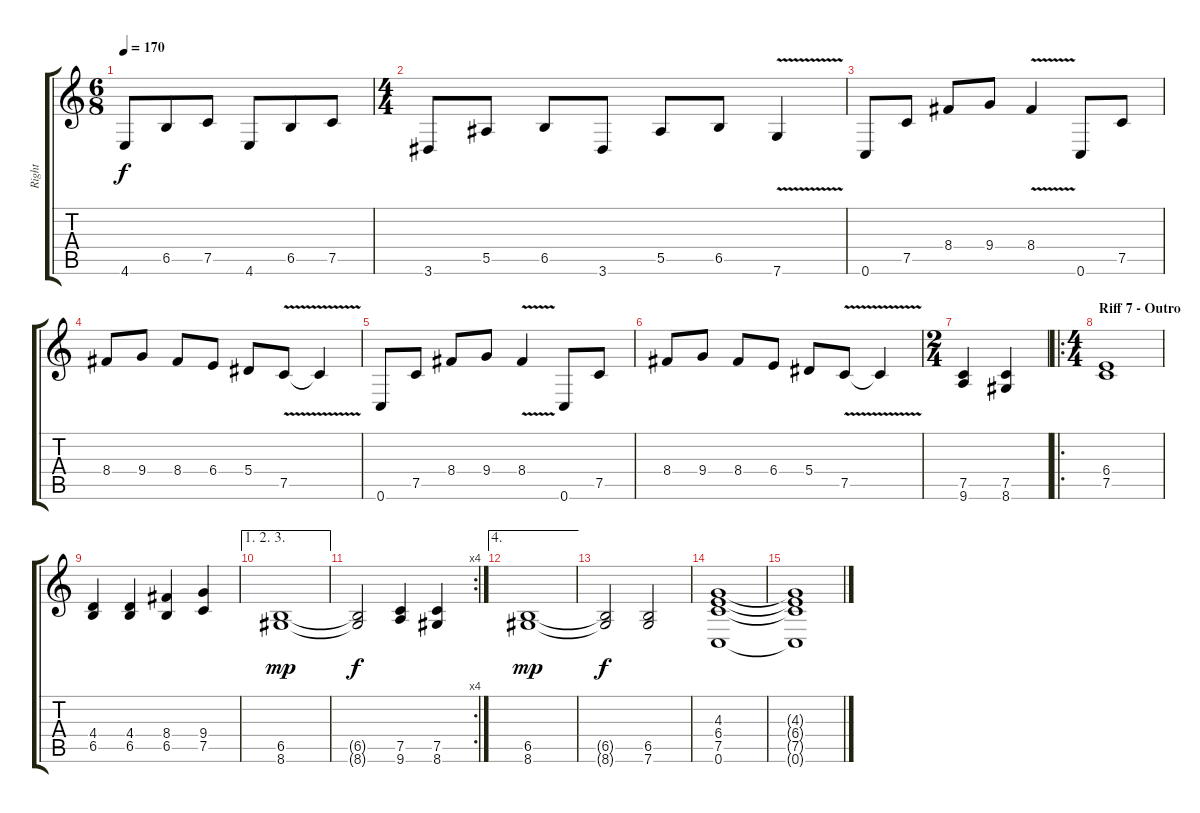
\track ("Right" "Right") {instrument distortionguitar}
\staff {score tabs}
\tuning (C4 G3 Eb3 Bb2 F2 C2) {hide}
\ts (6 8)
\tempo 170
\clef g2
\ks c
4.6.8{dy f} 6.5.8 7.5.8 4.6.8 6.5.8 7.5.8 |
\ts (4 4)
3.6.8 5.5.8 6.5.8 3.6.8 5.5.8 6.5.8 7.6{v}.4 |
0.6.8 7.5.8 8.4.8 9.4.8 8.4{v}.4 0.6.8 7.5.8 |
8.4.8 9.4.8 8.4.8 6.4.8 5.4.8 7.5{v}.8 7.5{t}.4 |
0.6.8 7.5.8 8.4.8 9.4.8 8.4{v}.4 0.6.8 7.5.8 |
8.4.8 9.4.8 8.4.8 6.4.8 5.4.8 7.5{v}.8 7.5{t}.4 |
\ts (2 4)
(7.5 9.6).4 (7.5 8.6).4 |
\ro
\ts (4 4)
\section ("" "Riff 7 - Outro")
(6.4 7.5).1 |
(4.4 6.5).4 (4.4 6.5).4 (8.4 6.5).4 (9.4 7.5).4 |
\ae (1 2 3)
(6.5 8.6).1{dy mp} |
\rc 4
(6.5{t} 8.6{t}).2{dy f} (7.5 9.6).4 (7.5 8.6).4 |
\ae 4
(6.5 8.6).1{dy mp} |
(6.5{t} 8.6{t}).2{dy f} (6.5 7.6).2 |
(4.3 6.4 7.5 0.6).1 |
(4.3{t} 6.4{t} 7.5{t} 0.6{t}).1
